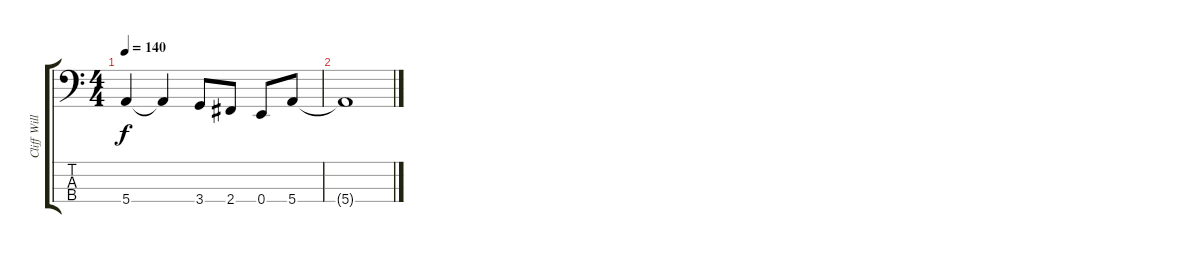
\track ("Cliff Williams" "Cliff Will") {instrument electricbassfinger}
\staff {score tabs}
\tuning (G2 D2 A1 E1) {hide}
\ts (4 4)
\tempo 140
\clef f4
\ks c
5.4{t}.4{dy f} 5.4{t}.4 3.4.8 2.4.8 0.4.8 5.4.8 |
5.4{t}.1
